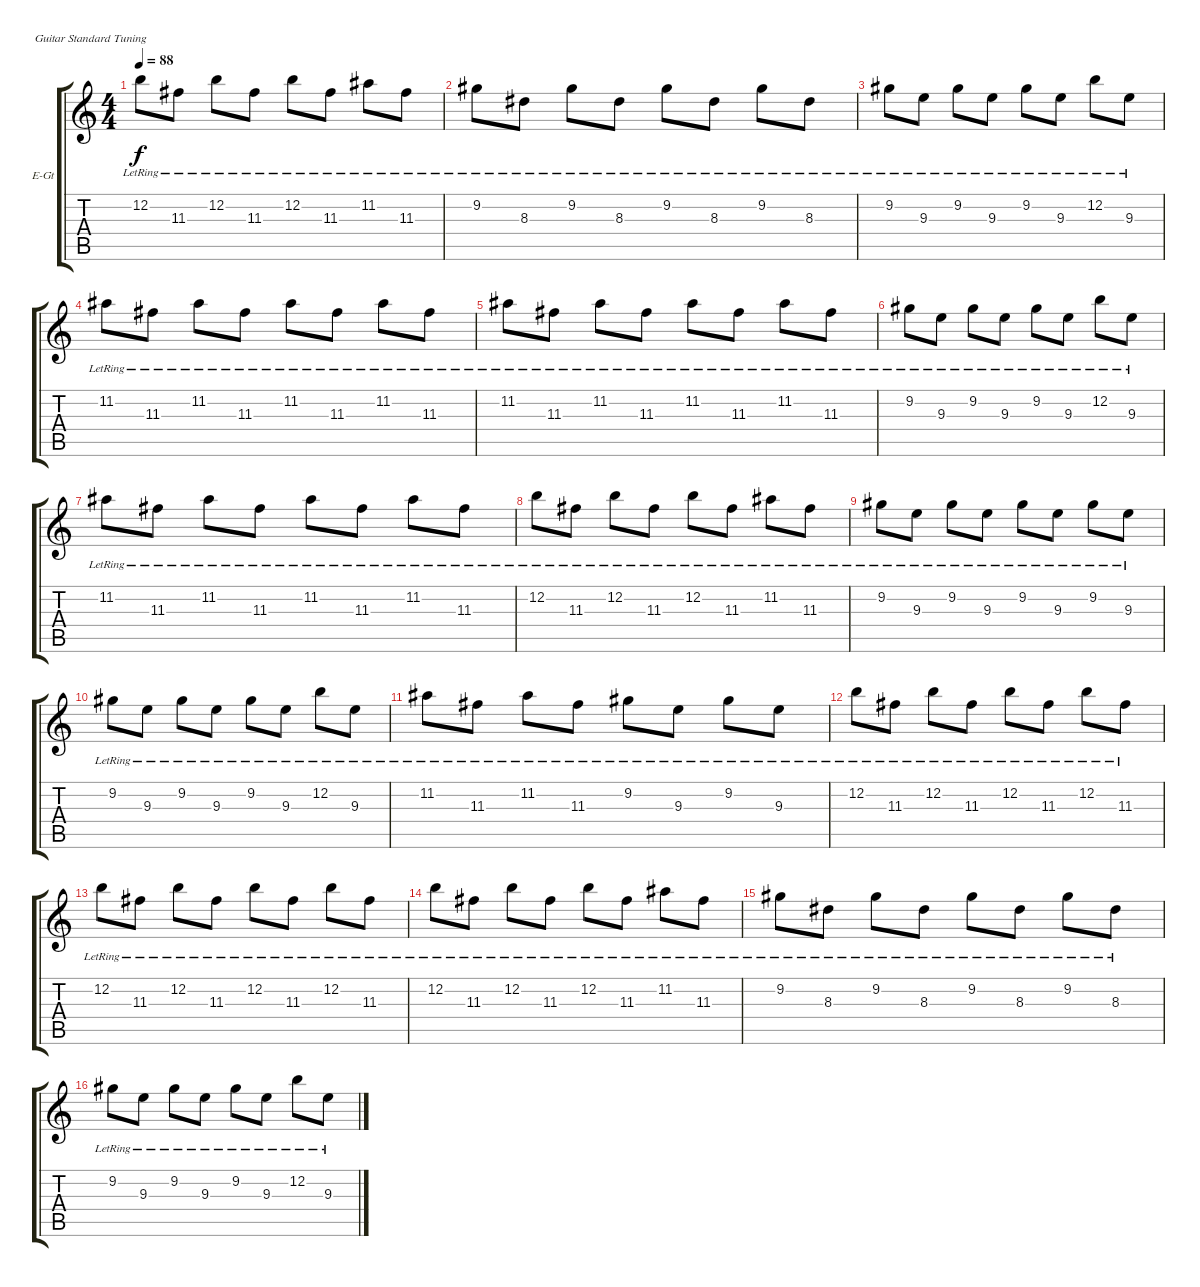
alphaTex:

\defaultSystemsLayout 4
\bracketExtendMode groupsimilarinstruments
\firstSystemTrackNameOrientation horizontal
\otherSystemsTrackNameOrientation horizontal
\track ("Turner" "E-Gt") {instrument electricguitarclean}
\staff {score tabs}
\tuning (E4 B3 G3 D3 A2 E2)
\ts (4 4)
\tempo 88
\clef g2
\ks c
12.2{lr}.8{dy f} 11.3{lr}.8 12.2{lr}.8 11.3{lr}.8 12.2{lr}.8 11.3{lr}.8 11.2{lr}.8 11.3{lr}.8 |
9.2{lr}.8 8.3{lr}.8 9.2{lr}.8 8.3{lr}.8 9.2{lr}.8 8.3{lr}.8 9.2{lr}.8 8.3{lr}.8 |
9.2{lr}.8 9.3{lr}.8 9.2{lr}.8 9.3{lr}.8 9.2{lr}.8 9.3{lr}.8 12.2{lr}.8 9.3{lr}.8 |
11.2{lr}.8 11.3{lr}.8 11.2{lr}.8 11.3{lr}.8 11.2{lr}.8 11.3{lr}.8 11.2{lr}.8 11.3{lr}.8 |
11.2{lr}.8 11.3{lr}.8 11.2{lr}.8 11.3{lr}.8 11.2{lr}.8 11.3{lr}.8 11.2{lr}.8 11.3{lr}.8 |
9.2{lr}.8 9.3{lr}.8 9.2{lr}.8 9.3{lr}.8 9.2{lr}.8 9.3{lr}.8 12.2{lr}.8 9.3{lr}.8 |
11.2{lr}.8 11.3{lr}.8 11.2{lr}.8 11.3{lr}.8 11.2{lr}.8 11.3{lr}.8 11.2{lr}.8 11.3{lr}.8 |
12.2{lr}.8 11.3{lr}.8 12.2{lr}.8 11.3{lr}.8 12.2{lr}.8 11.3{lr}.8 11.2{lr}.8 11.3{lr}.8 |
9.2{lr}.8 9.3{lr}.8 9.2{lr}.8 9.3{lr}.8 9.2{lr}.8 9.3{lr}.8 9.2{lr}.8 9.3{lr}.8 |
9.2{lr}.8 9.3{lr}.8 9.2{lr}.8 9.3{lr}.8 9.2{lr}.8 9.3{lr}.8 12.2{lr}.8 9.3{lr}.8 |
11.2{lr}.8 11.3{lr}.8 11.2{lr}.8 11.3{lr}.8 9.2{lr}.8 9.3{lr}.8 9.2{lr}.8 9.3{lr}.8 |
12.2{lr}.8 11.3{lr}.8 12.2{lr}.8 11.3{lr}.8 12.2{lr}.8 11.3{lr}.8 12.2{lr}.8 11.3{lr}.8 |
12.2{lr}.8 11.3{lr}.8 12.2{lr}.8 11.3{lr}.8 12.2{lr}.8 11.3{lr}.8 12.2{lr}.8 11.3{lr}.8 |
12.2{lr}.8 11.3{lr}.8 12.2{lr}.8 11.3{lr}.8 12.2{lr}.8 11.3{lr}.8 11.2{lr}.8 11.3{lr}.8 |
9.2{lr}.8 8.3{lr}.8 9.2{lr}.8 8.3{lr}.8 9.2{lr}.8 8.3{lr}.8 9.2{lr}.8 8.3{lr}.8 |
9.2{lr}.8 9.3{lr}.8 9.2{lr}.8 9.3{lr}.8 9.2{lr}.8 9.3{lr}.8 12.2{lr}.8 9.3{lr}.8
